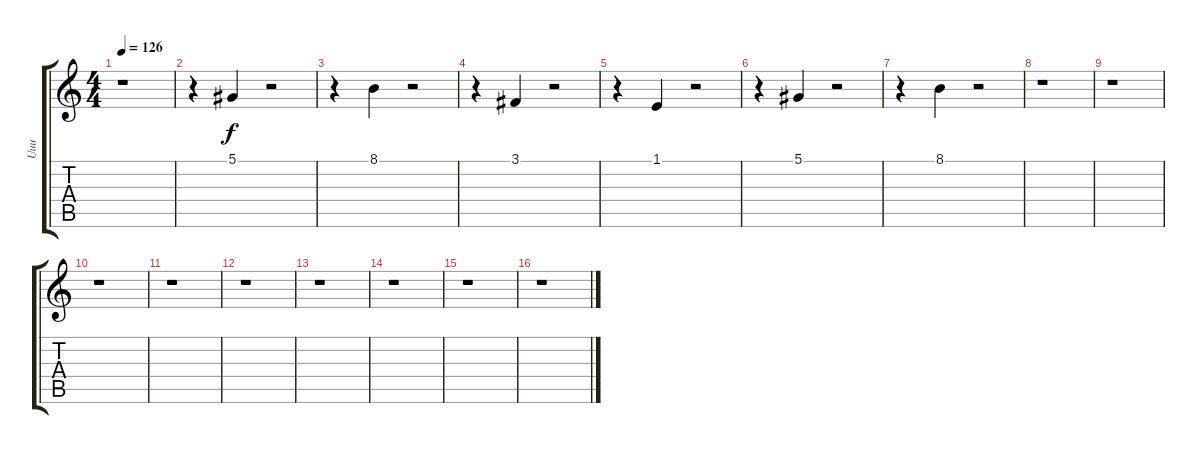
\track ("Uuu" "Uuu") {instrument voiceoohs}
\staff {score tabs}
\tuning (Eb4 Bb3 Gb3 Db3 Ab2 Eb2) {hide}
\ts (4 4)
\tempo 126
\clef g2
\ks c
r.1{dy f} |
r.4 5.1.4 r.2 |
r.4 8.1.4 r.2 |
r.4 3.1.4 r.2 |
r.4 1.1.4 r.2 |
r.4 5.1.4 r.2 |
r.4 8.1.4 r.2 |
r.1 |
r.1 |
r.1 |
r.1 |
r.1 |
r.1 |
r.1 |
r.1 |
r.1
